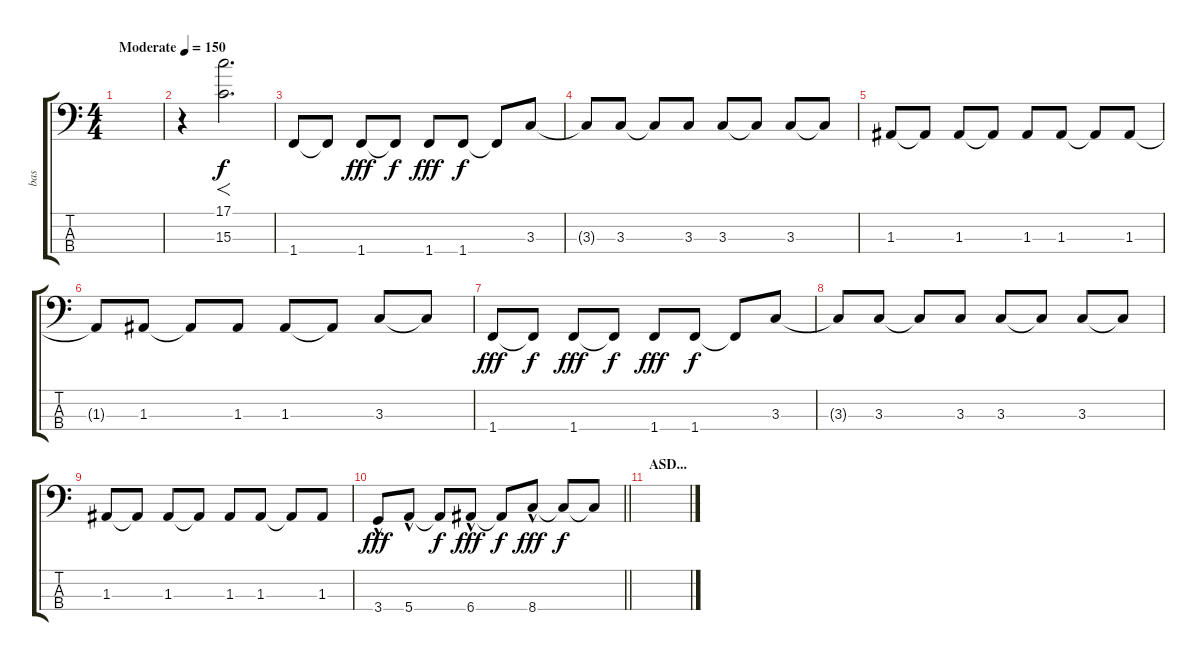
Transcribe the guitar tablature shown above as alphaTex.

\track ("bas" "bas") {instrument electricbassfinger}
\staff {score tabs}
\tuning (G2 D2 A1 E1) {hide}
\ts (4 4)
\tempo (150 "Moderate")
\clef f4
\ks c
|
r.4 (17.1 15.3).2{f d instrument lead1square} |
1.4.8{instrument electricbassfinger} 1.4{t}.8{dy f} 1.4.8{dy fff} 1.4{t}.8{dy f} 1.4.8{dy fff} 1.4.8{dy f} 1.4{t}.8 3.3.8 |
3.3{t}.8 3.3.8 3.3{t}.8 3.3.8 3.3.8 3.3{t}.8 3.3.8 3.3{t}.8 |
1.3.8 1.3{t}.8 1.3.8 1.3{t}.8 1.3.8 1.3.8 1.3{t}.8 1.3.8 |
1.3{t}.8 1.3.8 1.3{t}.8 1.3.8 1.3.8 1.3{t}.8 3.3.8 3.3{t}.8 |
1.4.8{dy fff instrument electricbassfinger} 1.4{t}.8{dy f} 1.4.8{dy fff} 1.4{t}.8{dy f} 1.4.8{dy fff} 1.4.8{dy f} 1.4{t}.8 3.3.8 |
3.3{t}.8 3.3.8 3.3{t}.8 3.3.8 3.3.8 3.3{t}.8 3.3.8 3.3{t}.8 |
1.3.8 1.3{t}.8 1.3.8 1.3{t}.8 1.3.8 1.3.8 1.3{t}.8 1.3.8 |
\barLineRight lightlight
3.4{hac}.8{dy fff} 5.4{hac}.8 5.4{t}.8{dy f} 6.4{hac}.8{dy fff} 6.4{t}.8{dy f} 8.4{hac}.8{dy fff} 8.4{t}.8{dy f} 8.4{t}.8 |
\section ("" "ASD...")
